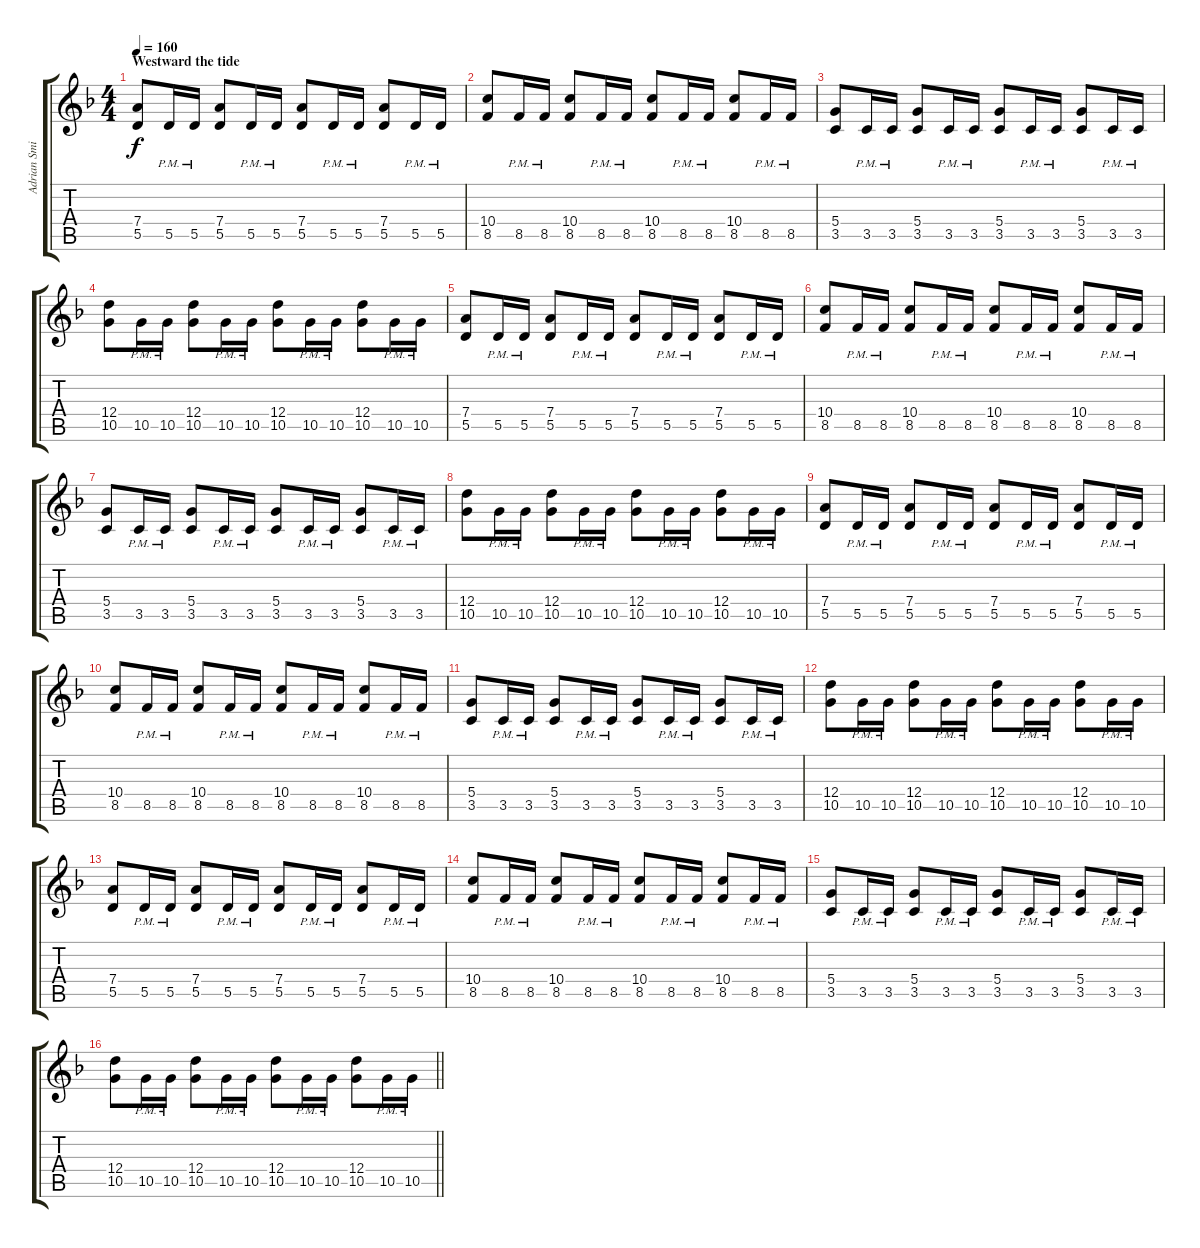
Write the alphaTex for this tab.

\track ("Adrian Smith" "Adrian Smi") {instrument acousticguitarsteel}
\staff {score tabs}
\tuning (E4 B3 G3 D3 A2 E2) {hide}
\ts (4 4)
\section ("" "Westward the tide")
\tempo 160
\clef g2
\ks f
(7.4 5.5).8{dy f} 5.5{pm}.16 5.5{pm}.16 (7.4 5.5).8 5.5{pm}.16 5.5{pm}.16 (7.4 5.5).8 5.5{pm}.16 5.5{pm}.16 (7.4 5.5).8 5.5{pm}.16 5.5{pm}.16 |
(10.4 8.5).8 8.5{pm}.16 8.5{pm}.16 (10.4 8.5).8 8.5{pm}.16 8.5{pm}.16 (10.4 8.5).8 8.5{pm}.16 8.5{pm}.16 (10.4 8.5).8 8.5{pm}.16 8.5{pm}.16 |
(5.4 3.5).8 3.5{pm}.16 3.5{pm}.16 (5.4 3.5).8 3.5{pm}.16 3.5{pm}.16 (5.4 3.5).8 3.5{pm}.16 3.5{pm}.16 (5.4 3.5).8 3.5{pm}.16 3.5{pm}.16 |
(12.4 10.5).8 10.5{pm}.16 10.5{pm}.16 (12.4 10.5).8 10.5{pm}.16 10.5{pm}.16 (12.4 10.5).8 10.5{pm}.16 10.5{pm}.16 (12.4 10.5).8 10.5{pm}.16 10.5{pm}.16 |
(7.4 5.5).8 5.5{pm}.16 5.5{pm}.16 (7.4 5.5).8 5.5{pm}.16 5.5{pm}.16 (7.4 5.5).8 5.5{pm}.16 5.5{pm}.16 (7.4 5.5).8 5.5{pm}.16 5.5{pm}.16 |
(10.4 8.5).8 8.5{pm}.16 8.5{pm}.16 (10.4 8.5).8 8.5{pm}.16 8.5{pm}.16 (10.4 8.5).8 8.5{pm}.16 8.5{pm}.16 (10.4 8.5).8 8.5{pm}.16 8.5{pm}.16 |
(5.4 3.5).8 3.5{pm}.16 3.5{pm}.16 (5.4 3.5).8 3.5{pm}.16 3.5{pm}.16 (5.4 3.5).8 3.5{pm}.16 3.5{pm}.16 (5.4 3.5).8 3.5{pm}.16 3.5{pm}.16 |
(12.4 10.5).8 10.5{pm}.16 10.5{pm}.16 (12.4 10.5).8 10.5{pm}.16 10.5{pm}.16 (12.4 10.5).8 10.5{pm}.16 10.5{pm}.16 (12.4 10.5).8 10.5{pm}.16 10.5{pm}.16 |
(7.4 5.5).8 5.5{pm}.16 5.5{pm}.16 (7.4 5.5).8 5.5{pm}.16 5.5{pm}.16 (7.4 5.5).8 5.5{pm}.16 5.5{pm}.16 (7.4 5.5).8 5.5{pm}.16 5.5{pm}.16 |
(10.4 8.5).8 8.5{pm}.16 8.5{pm}.16 (10.4 8.5).8 8.5{pm}.16 8.5{pm}.16 (10.4 8.5).8 8.5{pm}.16 8.5{pm}.16 (10.4 8.5).8 8.5{pm}.16 8.5{pm}.16 |
(5.4 3.5).8 3.5{pm}.16 3.5{pm}.16 (5.4 3.5).8 3.5{pm}.16 3.5{pm}.16 (5.4 3.5).8 3.5{pm}.16 3.5{pm}.16 (5.4 3.5).8 3.5{pm}.16 3.5{pm}.16 |
(12.4 10.5).8 10.5{pm}.16 10.5{pm}.16 (12.4 10.5).8 10.5{pm}.16 10.5{pm}.16 (12.4 10.5).8 10.5{pm}.16 10.5{pm}.16 (12.4 10.5).8 10.5{pm}.16 10.5{pm}.16 |
(7.4 5.5).8 5.5{pm}.16 5.5{pm}.16 (7.4 5.5).8 5.5{pm}.16 5.5{pm}.16 (7.4 5.5).8 5.5{pm}.16 5.5{pm}.16 (7.4 5.5).8 5.5{pm}.16 5.5{pm}.16 |
(10.4 8.5).8 8.5{pm}.16 8.5{pm}.16 (10.4 8.5).8 8.5{pm}.16 8.5{pm}.16 (10.4 8.5).8 8.5{pm}.16 8.5{pm}.16 (10.4 8.5).8 8.5{pm}.16 8.5{pm}.16 |
(5.4 3.5).8 3.5{pm}.16 3.5{pm}.16 (5.4 3.5).8 3.5{pm}.16 3.5{pm}.16 (5.4 3.5).8 3.5{pm}.16 3.5{pm}.16 (5.4 3.5).8 3.5{pm}.16 3.5{pm}.16 |
\barLineRight lightlight
(12.4 10.5).8 10.5{pm}.16 10.5{pm}.16 (12.4 10.5).8 10.5{pm}.16 10.5{pm}.16 (12.4 10.5).8 10.5{pm}.16 10.5{pm}.16 (12.4 10.5).8 10.5{pm}.16 10.5{pm}.16
